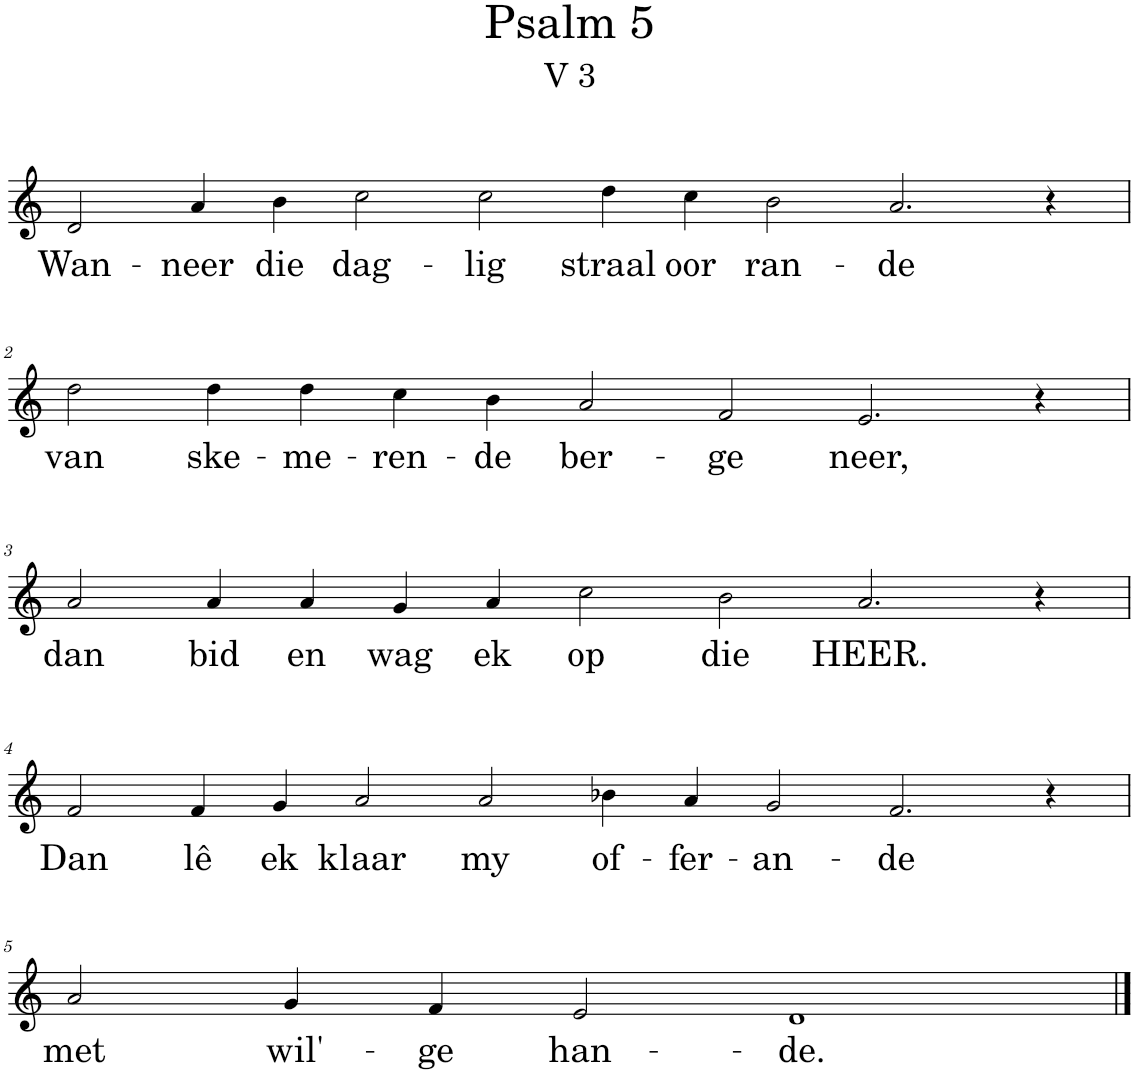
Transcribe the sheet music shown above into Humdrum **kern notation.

**kern	**text
*part1	*part1
*staff1	*staff1
*I"Pipe Organ	*
*I'Org.	*
*clefG2	*
*k[]	*
*M16/4	*
=1	=1
!	!LO:LY:b
2d/	Wan-
!	!LO:LY:b
4a/	-neer
!	!LO:LY:b
4b\	die
!	!LO:LY:b
2cc\	dag-
!	!LO:LY:b
2cc\	-lig
!	!LO:LY:b
4dd\	straal
!	!LO:LY:b
4cc\	oor
!	!LO:LY:b
2b\	ran-
!	!LO:LY:b
2.a/	-de
4r	.
!!LO:LB:g=z
=2	=2
*M14/4	*
!	!LO:LY:b
2dd\	van
!	!LO:LY:b
4dd\	ske-
!	!LO:LY:b
4dd\	-me-
!	!LO:LY:b
4cc\	-ren-
!	!LO:LY:b
4b\	-de
!	!LO:LY:b
2a/	ber-
!	!LO:LY:b
2f/	-ge
!	!LO:LY:b
2.e/	neer,
4r	.
!!LO:LB:g=z
=3	=3
!	!LO:LY:b
2a/	dan
!	!LO:LY:b
4a/	bid
!	!LO:LY:b
4a/	en
!	!LO:LY:b
4g/	wag
!	!LO:LY:b
4a/	ek
!	!LO:LY:b
2cc\	op
!	!LO:LY:b
2b\	die
!	!LO:LY:b
2.a/	HEER.
4r	.
!!LO:LB:g=z
=4	=4
*M16/4	*
!	!LO:LY:b
2f/	Dan
!	!LO:LY:b
4f/	lê
!	!LO:LY:b
4g/	ek
!	!LO:LY:b
2a/	klaar
!	!LO:LY:b
2a/	my
!	!LO:LY:b
4b-X\	of-
!	!LO:LY:b
4a/	-fer-
!	!LO:LY:b
2g/	-an-
!	!LO:LY:b
2.f/	-de
4r	.
!!LO:LB:g=z
=5	=5
*M10/4	*
!	!LO:LY:b
2a/	met
!	!LO:LY:b
4g/	wil'-
!	!LO:LY:b
4f/	-ge
!	!LO:LY:b
2e/	han-
!	!LO:LY:b
1d	-de.
==	==
*-	*-
